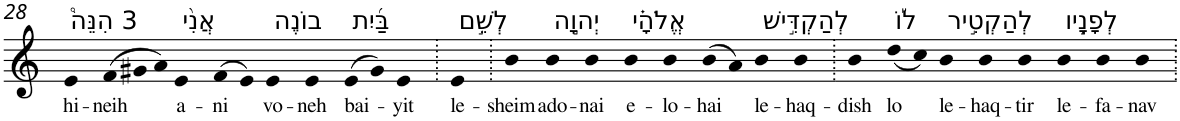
**kern	**text
*part1	*part1
*staff1	*staff1
*I"Piano	*
*I'Pno	*
!!LO:PB:g=z
*clefG2	*
*k[]	*
=28	=28
!LO:TX:a:t=3 הִנֵּה֩	!
!	!LO:LY:b
4e	hi-
*Xtuplet	*
!	!LO:LY:b
(>12f	-neih
12g#X	.
12a)	.
!LO:TX:a:t=אֲנִ֨י	!
!	!LO:LY:b
4e	a-
!	!LO:LY:b
(>8f	-ni
8e)	.
!LO:TX:a:t=בוֹנֶה	!
!	!LO:LY:b
4e	vo-
!	!LO:LY:b
4e	-neh
!LO:TX:a:t=בַּ֜יִת	!
!	!LO:LY:b
(>8e	bai-
8g#)	.
!	!LO:LY:b
4e	-yit
=29.	=29.
!LO:TX:a:t=לְשֵׁ֣ם	!
!	!LO:LY:b
4e	le-
=30.	=30.
!	!LO:LY:b
4b	-sheim
!LO:TX:a:t=יְהוָ֣ה	!
!	!LO:LY:b
4b	ado-
!	!LO:LY:b
4b	-nai
!LO:TX:a:t=אֱלֹהָ֗י	!
!	!LO:LY:b
4b	e-
!	!LO:LY:b
4b	-lo-
!	!LO:LY:b
(>8b	-hai
8a)	.
!LO:TX:a:t=לְהַקְדִּ֣ישׁ	!
!	!LO:LY:b
4b	le-
!	!LO:LY:b
4b	-haq-
=31.	=31.
!	!LO:LY:b
4b	-dish
!LO:TX:a:t=ל֡וֹ	!
!	!LO:LY:b
(<8dd	lo
8cc)	.
!LO:TX:a:t=לְהַקְטִ֣יר	!
!	!LO:LY:b
4b	le-
!	!LO:LY:b
4b	-haq-
!	!LO:LY:b
4b	-tir
!LO:TX:a:t=לְפָנָ֣יו	!
!	!LO:LY:b
4b	le-
!	!LO:LY:b
4b	-fa-
!	!LO:LY:b
4b	-nav
=.	=.
*-	*-
